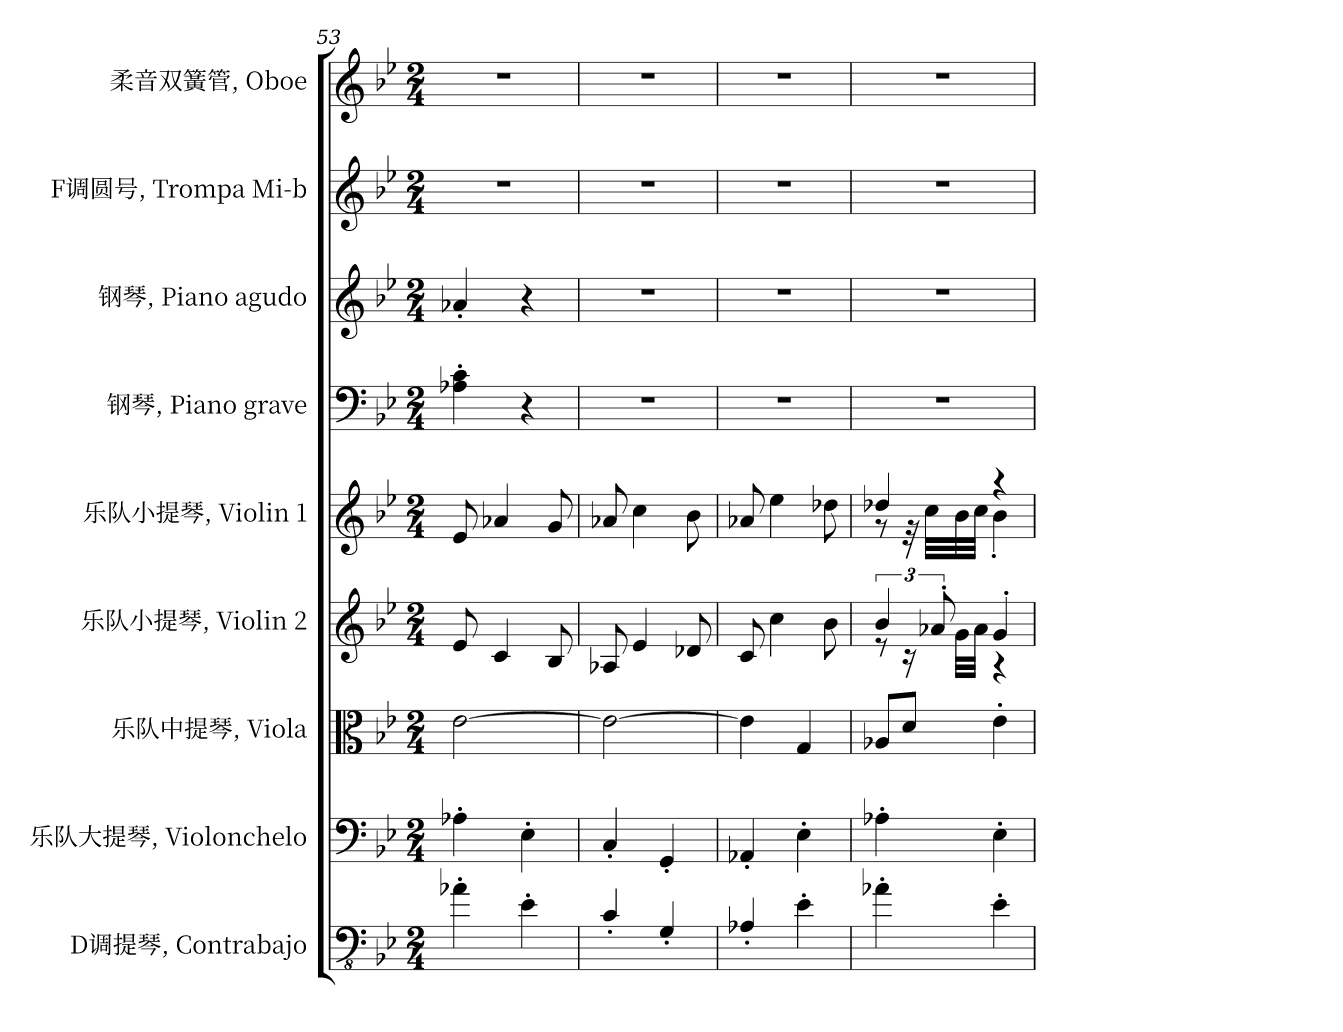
**kern	**kern	**kern	**kern	**kern	**kern	**kern	**kern	**kern
*part9	*part8	*part7	*part6	*part5	*part4	*part3	*part2	*part1
*staff9	*staff8	*staff7	*staff6	*staff5	*staff4	*staff3	*staff2	*staff1
*I"D调提琴, Contrabajo	*I"乐队大提琴, Violonchelo	*I"乐队中提琴, Viola	*I"乐队小提琴, Violin 2	*I"乐队小提琴, Violin 1	*I"钢琴, Piano grave	*I"钢琴, Piano agudo	*I"F调圆号, Trompa Mi-b	*I"柔音双簧管, Oboe
*	*	*	*	*	*I'Pno.	*I'Pno.	*	*
*clefFv4	*clefF4	*clefC3	*clefG2	*clefG2	*clefF4	*clefG2	*clefG2	*clefG2
*ITrd7c12	*	*	*	*	*	*	*ITrd4c7	*ITrd2c3
*k[b-e-]	*k[b-e-]	*k[b-e-]	*k[b-e-]	*k[b-e-]	*k[b-e-]	*k[b-e-]	*k[b-e-a-]	*k[f#]
*M2/4	*M2/4	*M2/4	*M2/4	*M2/4	*M2/4	*M2/4	*M2/4	*M2/4
*MM38	*MM38	*MM38	*MM38	*MM38	*MM38	*MM38	*MM38	*MM38
=53	=53	=53	=53	=53	=53	=53	=53	=53
4AA-X'\	4A-X'\	[2e-\	8e-/	8e-/	4A-X\' 4c\'	4a-X'/	2r	2r
.	.	.	4c/	4a-X/	.	.	.	.
4EE-'\	4E-'\	.	.	.	4r	4r	.	.
.	.	.	8B-/	8g/	.	.	.	.
=54	=54	=54	=54	=54	=54	=54	=54	=54
4CC'/	4C'/	2e-\_	8A-X/	8a-X/	2r	2r	2r	2r
.	.	.	4e-/	4cc\	.	.	.	.
4GGG'/	4GG'/	.	.	.	.	.	.	.
.	.	.	8d-X/	8b-\	.	.	.	.
=55	=55	=55	=55	=55	=55	=55	=55	=55
4AAA-X'/	4AA-X'/	4e-\]	8c/	8a-X/	2r	2r	2r	2r
.	.	.	4cc\	4ee-\	.	.	.	.
4EE-'\	4E-'\	4G/	.	.	.	.	.	.
.	.	.	8b-\	8dd-X\	.	.	.	.
=56	=56	=56	=56	=56	=56	=56	=56	=56
*	*	*	*	*	*	*	*	*MM30
*	*	*	*^	*^	*	*	*	*
4AA-X'\	4A-X'\	8A-X/L	6b-/	8r	4dd-X/	8r	2r	2r	2r	2r
.	.	8d/J	.	16r	.	32r	.	.	.	.
.	.	.	.	.	.	32cc\LLL	.	.	.	.
.	.	.	12a-X'/	.	.	.	.	.	.	.
.	.	.	.	32g\LLL	.	32b-\	.	.	.	.
.	.	.	.	32a-\JJJ	.	32cc\JJJ	.	.	.	.
4EE-'\	4E-'\	4e-'\	4g'/	4r	4r	4b-'\	.	.	.	.
*	*	*	*v	*v	*	*	*	*	*	*
*	*	*	*	*v	*v	*	*	*	*
=	=	=	=	=	=	=	=	=
*-	*-	*-	*-	*-	*-	*-	*-	*-
